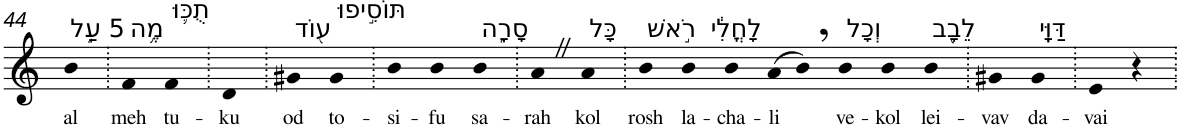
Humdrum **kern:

**kern	**text
*part1	*part1
*staff1	*staff1
*I"Piano	*
*I'Pno	*
!!LO:PB:g=z
*clefG2	*
*k[]	*
=44	=44
!LO:TX:a:t=5 עַ֣ל	!
!	!LO:LY:b
4b	al
=45.	=45.
!LO:TX:a:t=מֶ֥ה	!
!	!LO:LY:b
4f	meh
!LO:TX:a:t=תֻכּ֛וּ	!
!	!LO:LY:b
4f	tu-
=46.	=46.
!	!LO:LY:b
4d	-ku
=47.	=47.
!LO:TX:a:t=ע֖וֹד	!
!	!LO:LY:b
4g#X	od
!LO:TX:a:t=תּוֹסִ֣יפוּ	!
!	!LO:LY:b
4g#	to-
=48.	=48.
!	!LO:LY:b
4b	-si-
!	!LO:LY:b
4b	-fu
!LO:TX:a:t=סָרָ֑ה	!
!	!LO:LY:b
4b	sa-
=49.	=49.
!	!LO:LY:b
4aZ	-rah
!LO:TX:a:t=כָּל	!
!	!LO:LY:b
4a	kol
=50.	=50.
!LO:TX:a:t=רֹ֣אשׁ	!
!	!LO:LY:b
4b	rosh
!LO:TX:a:t=לָחֳלִ֔י	!
!	!LO:LY:b
4b	la-
!	!LO:LY:b
4b	-cha-
!	!LO:LY:b
(8a	-li
8b,)	.
!LO:TX:a:t=וְכָל	!
!	!LO:LY:b
4b	ve-
!	!LO:LY:b
4b	-kol
!LO:TX:a:t=לֵבָ֖ב	!
!	!LO:LY:b
4b	lei-
=51.	=51.
!	!LO:LY:b
4g#X	-vav
!LO:TX:a:t=דַּוָּֽי	!
!	!LO:LY:b
4g#	da-
=52.	=52.
!	!LO:LY:b
4e	-vai
4r	.
=.	=.
*-	*-
